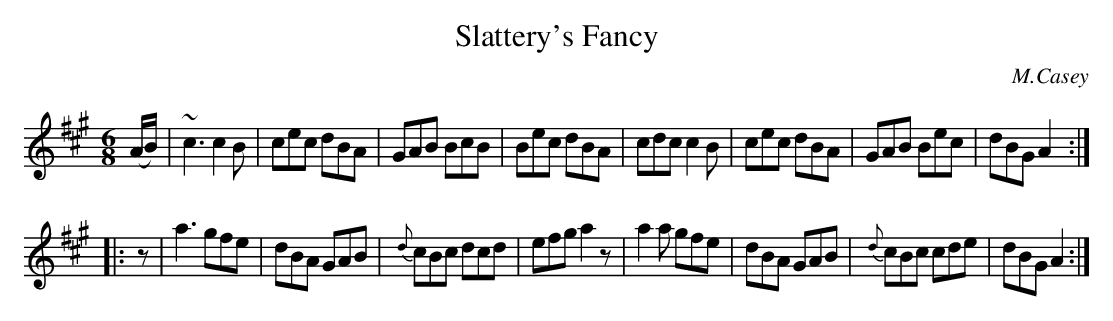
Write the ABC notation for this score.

X:1
T: Slattery's Fancy
O: M.Casey
M: 6/8
K: A
(A/B/) |\
~c3 c2B | cec dBA | GAB BcB | Bec dBA |\
cdc c2B | cec dBA | GAB Bec | dBG A2 :|
|: z |\
a3  gfe | dBA GAB | {d}cBc dcd | efg a2z |\
a2a gfe | dBA GAB | {d}cBc cde | dBG A2 :|
